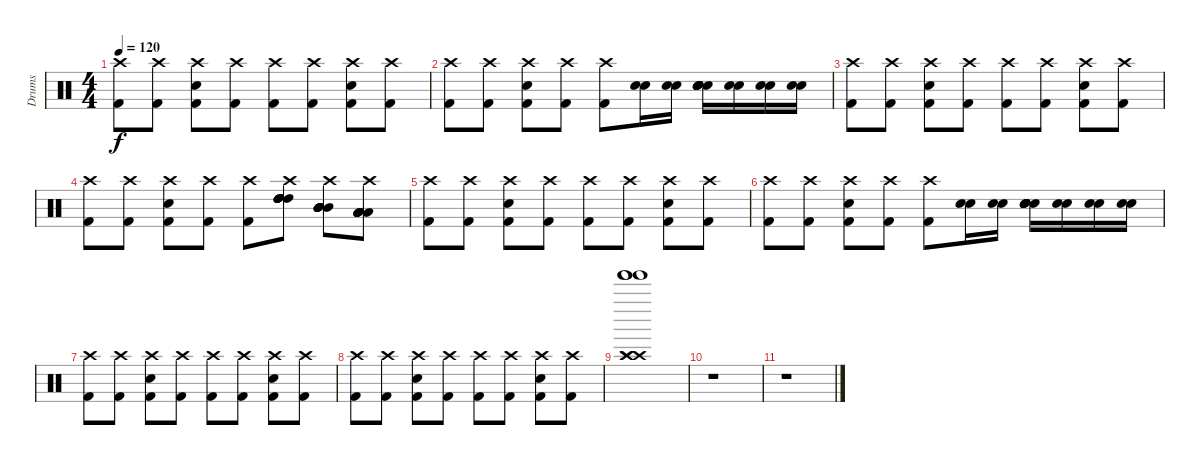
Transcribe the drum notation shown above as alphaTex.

\track ("Drums" "Drums") {instrument percussion}
\staff {score}
\articulation defaults
\ts (4 4)
\tempo 120
\clef neutral
\ks c
("Crash high (hit)" "Kick (hit) 2").8{dy f} ("Crash high (hit)" "Kick (hit) 2").8 ("Crash high (hit)" "Snare (hit) 2" "Kick (hit) 2").8 ("Crash high (hit)" "Kick (hit) 2").8 ("Crash high (hit)" "Kick (hit) 2").8 ("Crash high (hit)" "Kick (hit) 2").8 ("Crash high (hit)" "Snare (hit) 2" "Kick (hit) 2").8 ("Crash high (hit)" "Kick (hit) 2").8 |
("Crash high (hit)" "Kick (hit) 2").8 ("Crash high (hit)" "Kick (hit) 2").8 ("Crash high (hit)" "Snare (hit) 2" "Kick (hit) 2").8 ("Crash high (hit)" "Kick (hit) 2").8 ("Crash high (hit)" "Kick (hit) 2").8 ("Snare (hit) 2" "Snare (hit) 2").16 ("Snare (hit) 2" "Snare (hit) 2").16 ("Snare (hit) 2" "Snare (hit) 2" "Snare (hit) 2" "Snare (hit) 2" "Snare (hit) 2" "Snare (hit) 2").16 ("Snare (hit) 2" "Snare (hit) 2").16 ("Snare (hit) 2" "Snare (hit) 2").16 ("Snare (hit) 2" "Snare (hit) 2").16 |
("Crash high (hit)" "Kick (hit) 2").8 ("Crash high (hit)" "Kick (hit) 2").8 ("Crash high (hit)" "Snare (hit) 2" "Kick (hit) 2").8 ("Crash high (hit)" "Kick (hit) 2").8 ("Crash high (hit)" "Kick (hit) 2").8 ("Crash high (hit)" "Kick (hit) 2").8 ("Crash high (hit)" "Snare (hit) 2" "Kick (hit) 2").8 ("Crash high (hit)" "Kick (hit) 2").8 |
("Crash high (hit)" "Kick (hit) 2").8 ("Crash high (hit)" "Kick (hit) 2").8 ("Crash high (hit)" "Snare (hit) 2" "Kick (hit) 2").8 ("Crash high (hit)" "Kick (hit) 2").8 ("Crash high (hit)" "Kick (hit) 2").8 ("High Tom (hit)" "High Tom (hit)" "Crash high (hit)" "High Tom (hit)" "High Tom (hit)" "High Tom (hit)").8 ("Mid Tom (hit)" "Mid Tom (hit)" "Crash high (hit)" "Mid Tom (hit)" "Mid Tom (hit)" "Mid Tom (hit)").8 ("Low Tom (hit)" "Low Tom (hit)" "Crash high (hit)" "Low Tom (hit)" "Low Tom (hit)" "Low Tom (hit)").8 |
("Crash high (hit)" "Kick (hit) 2").8 ("Crash high (hit)" "Kick (hit) 2").8 ("Crash high (hit)" "Snare (hit) 2" "Kick (hit) 2").8 ("Crash high (hit)" "Kick (hit) 2").8 ("Crash high (hit)" "Kick (hit) 2").8 ("Crash high (hit)" "Kick (hit) 2").8 ("Crash high (hit)" "Snare (hit) 2" "Kick (hit) 2").8 ("Crash high (hit)" "Kick (hit) 2").8 |
("Crash high (hit)" "Kick (hit) 2").8 ("Crash high (hit)" "Kick (hit) 2").8 ("Crash high (hit)" "Snare (hit) 2" "Kick (hit) 2").8 ("Crash high (hit)" "Kick (hit) 2").8 ("Crash high (hit)" "Kick (hit) 2").8 ("Snare (hit) 2" "Snare (hit) 2").16 ("Snare (hit) 2" "Snare (hit) 2").16 ("Snare (hit) 2" "Snare (hit) 2" "Snare (hit) 2" "Snare (hit) 2" "Snare (hit) 2" "Snare (hit) 2").16 ("Snare (hit) 2" "Snare (hit) 2").16 ("Snare (hit) 2" "Snare (hit) 2").16 ("Snare (hit) 2" "Snare (hit) 2").16 |
("Crash high (hit)" "Kick (hit) 2").8 ("Crash high (hit)" "Kick (hit) 2").8 ("Crash high (hit)" "Snare (hit) 2" "Kick (hit) 2").8 ("Crash high (hit)" "Kick (hit) 2").8 ("Crash high (hit)" "Kick (hit) 2").8 ("Crash high (hit)" "Kick (hit) 2").8 ("Crash high (hit)" "Snare (hit) 2" "Kick (hit) 2").8 ("Crash high (hit)" "Kick (hit) 2").8 |
("Crash high (hit)" "Kick (hit) 2").8 ("Crash high (hit)" "Kick (hit) 2").8 ("Crash high (hit)" "Snare (hit) 2" "Kick (hit) 2").8 ("Crash high (hit)" "Kick (hit) 2").8 ("Crash high (hit)" "Kick (hit) 2").8 ("Crash high (hit)" "Kick (hit) 2").8 ("Crash high (hit)" "Snare (hit) 2" "Kick (hit) 2").8 ("Crash high (hit)" "Kick (hit) 2").8 |
("Tinkle Bell (hit)" "Tinkle Bell (hit)" "Tinkle Bell (hit)" "Crash high (hit)" "Crash high (hit)" "Crash high (hit)").1 |
r.1 |
r.1
